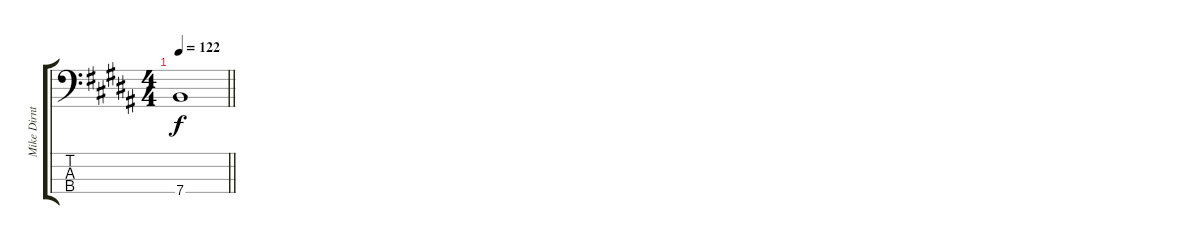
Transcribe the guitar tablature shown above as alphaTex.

\track ("Mike Dirnt (Bass)" "Mike Dirnt") {instrument electricbassfinger}
\staff {score tabs}
\tuning (G2 D2 A1 E1) {hide}
\ts (4 4)
\tempo 122
\clef f4
\barLineRight lightlight
\ks b
7.4{t}.1{dy f}
